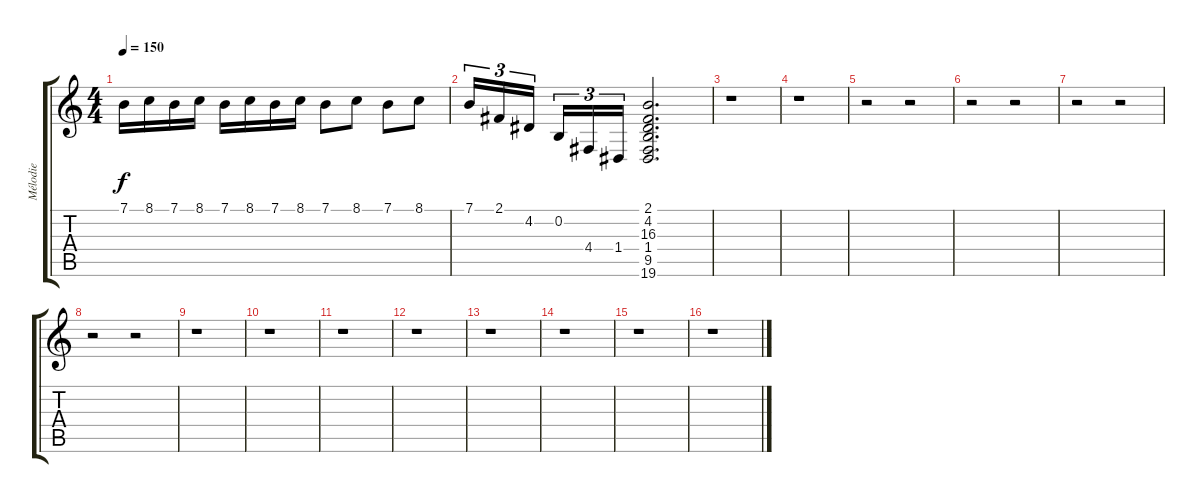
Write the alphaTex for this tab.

\track ("Mélodie" "Mélodie") {instrument tuba}
\staff {score tabs}
\tuning (E4 B3 G3 D3 A2 E2) {hide}
\ts (4 4)
\tempo 150
\clef g2
\ks c
7.1.16{dy f} 8.1.16 7.1.16 8.1.16 7.1.16 8.1.16 7.1.16 8.1.16 7.1.8 8.1.8 7.1.8 8.1.8 |
7.1.16{tu (3 2)} 2.1.16{tu (3 2)} 4.2.16{tu (3 2) beam splitsecondary} 0.2.16{tu (3 2)} 4.4.16{tu (3 2)} 1.4.16{tu (3 2)} (2.1 4.2 16.3 1.4 9.5 19.6).2{d} |
r.1 |
r.1 |
r.2 r.2 |
r.2 r.2 |
r.2 r.2 |
r.2 r.2 |
r.1 |
r.1 |
r.1 |
r.1 |
r.1 |
r.1 |
r.1 |
r.1
